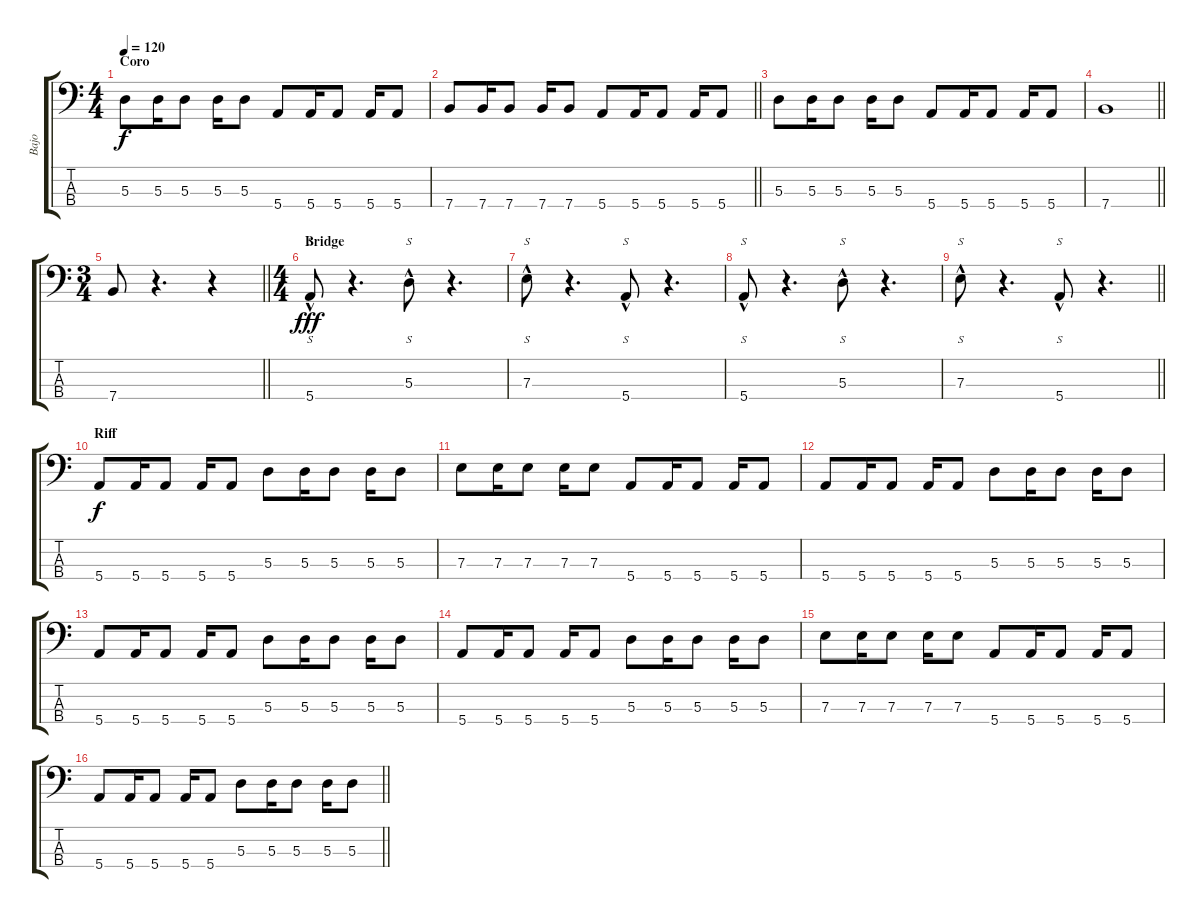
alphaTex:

\track ("Bajo" "Bajo") {instrument electricbassfinger}
\staff {score tabs}
\tuning (G2 D2 A1 E1) {hide}
\ts (4 4)
\section ("" "Coro")
\tempo 120
\clef f4
\ks c
5.3.8{dy f} 5.3.16 5.3.8 5.3.16 5.3.8 5.4.8 5.4.16 5.4.8 5.4.16 5.4.8 |
\barLineRight lightlight
7.4.8 7.4.16 7.4.8 7.4.16 7.4.8 5.4.8 5.4.16 5.4.8 5.4.16 5.4.8 |
5.3.8 5.3.16 5.3.8 5.3.16 5.3.8 5.4.8 5.4.16 5.4.8 5.4.16 5.4.8 |
\barLineRight lightlight
7.4.1 |
\ts (3 4)
\barLineRight lightlight
7.4.8 r.4{d} r.4 |
\ts (4 4)
\section ("" "Bridge")
5.4{hac}.8{s dy fff} r.4{d} 5.3{hac}.8{s} r.4{d} |
7.3{hac}.8{s} r.4{d} 5.4{hac}.8{s} r.4{d} |
5.4{hac}.8{s} r.4{d} 5.3{hac}.8{s} r.4{d} |
\barLineRight lightlight
7.3{hac}.8{s} r.4{d} 5.4{hac}.8{s} r.4{d} |
\section ("" "Riff")
5.4.8{dy f} 5.4.16 5.4.8 5.4.16 5.4.8 5.3.8 5.3.16 5.3.8 5.3.16 5.3.8 |
7.3.8 7.3.16 7.3.8 7.3.16 7.3.8 5.4.8 5.4.16 5.4.8 5.4.16 5.4.8 |
5.4.8 5.4.16 5.4.8 5.4.16 5.4.8 5.3.8 5.3.16 5.3.8 5.3.16 5.3.8 |
5.4.8 5.4.16 5.4.8 5.4.16 5.4.8 5.3.8 5.3.16 5.3.8 5.3.16 5.3.8 |
5.4.8 5.4.16 5.4.8 5.4.16 5.4.8 5.3.8 5.3.16 5.3.8 5.3.16 5.3.8 |
7.3.8 7.3.16 7.3.8 7.3.16 7.3.8 5.4.8 5.4.16 5.4.8 5.4.16 5.4.8 |
\barLineRight lightlight
5.4.8 5.4.16 5.4.8 5.4.16 5.4.8 5.3.8 5.3.16 5.3.8 5.3.16 5.3.8
